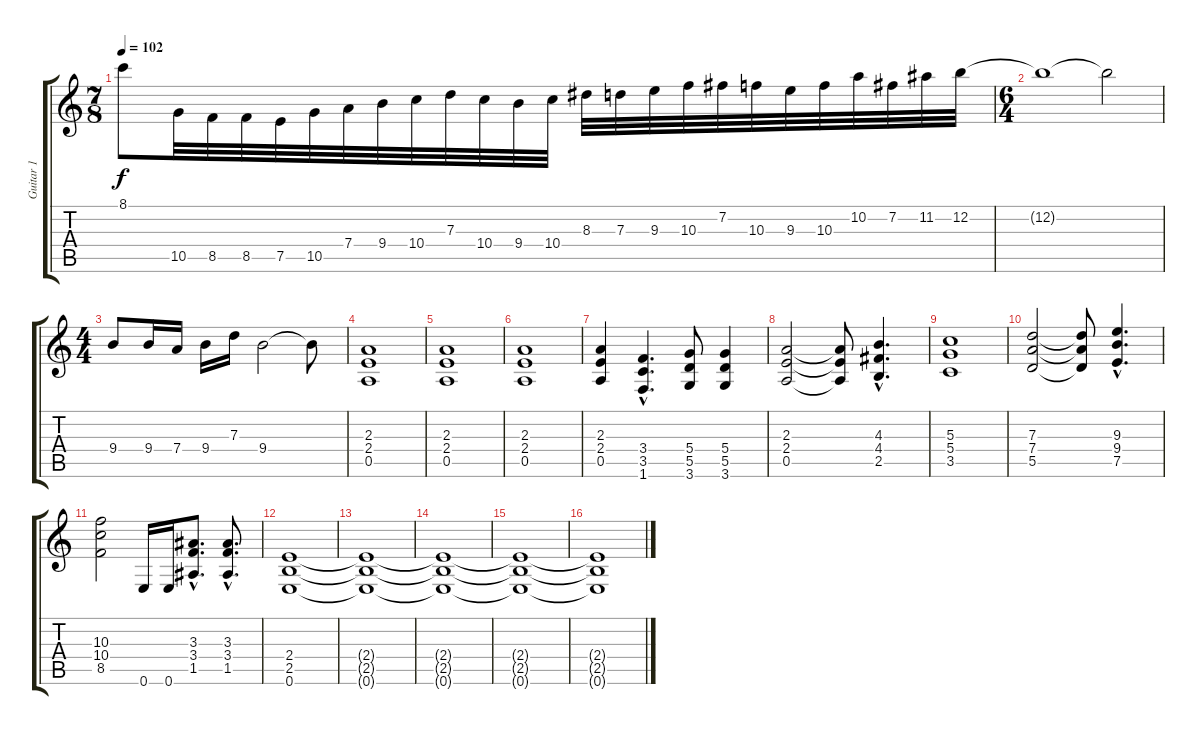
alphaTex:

\track ("Guitar 1" "Guitar 1") {instrument distortionguitar}
\staff {score tabs}
\tuning (E4 B3 G3 D3 A2 E2) {hide}
\ts (7 8)
\tempo 102
\clef g2
\ks c
8.1{t}.8{dy f} 10.5.32 8.5.32 8.5.32 7.5.32 10.5.32 7.4.32 9.4.32 10.4.32 7.3.32 10.4.32 9.4.32 10.4.32 8.3.32 7.3.32 9.3.32 10.3.32 7.2.32 10.3.32 9.3.32 10.3.32 10.2.32 7.2.32 11.2.32 12.2.32 |
\ts (6 4)
12.2{t}.1 12.2{t}.2 |
\ts (4 4)
9.4.8 9.4.16 7.4.16 9.4.16 7.3.16 9.4.2 9.4{t}.8 |
(2.3 2.4 0.5).1 |
(2.3 2.4 0.5).1 |
(2.3 2.4 0.5).1 |
(2.3 2.4 0.5).4 (3.4{hac} 3.5{hac} 1.6{hac}).4{d} (5.4 5.5 3.6).8 (5.4 5.5 3.6).4 |
(2.3 2.4 0.5).2 (2.3{t} 2.4{t} 0.5{t}).8 (4.3{hac} 4.4{hac} 2.5{hac}).4{d} |
(5.3 5.4 3.5).1 |
(7.3 7.4 5.5).2 (7.3{t} 7.4{t} 5.5{t}).8 (9.3{hac} 9.4{hac} 7.5{hac}).4{d} |
(10.3 10.4 8.5).2 0.6.16 0.6.16 (3.3{hac} 3.4{hac} 1.5{hac}).8{d} (3.3{hac} 3.4{hac} 1.5{hac}).8{d} |
(2.4 2.5 0.6).1 |
(2.4{t} 2.5{t} 0.6{t}).1 |
(2.4{t} 2.5{t} 0.6{t}).1 |
(2.4{t} 2.5{t} 0.6{t}).1 |
(2.4{t} 2.5{t} 0.6{t}).1
